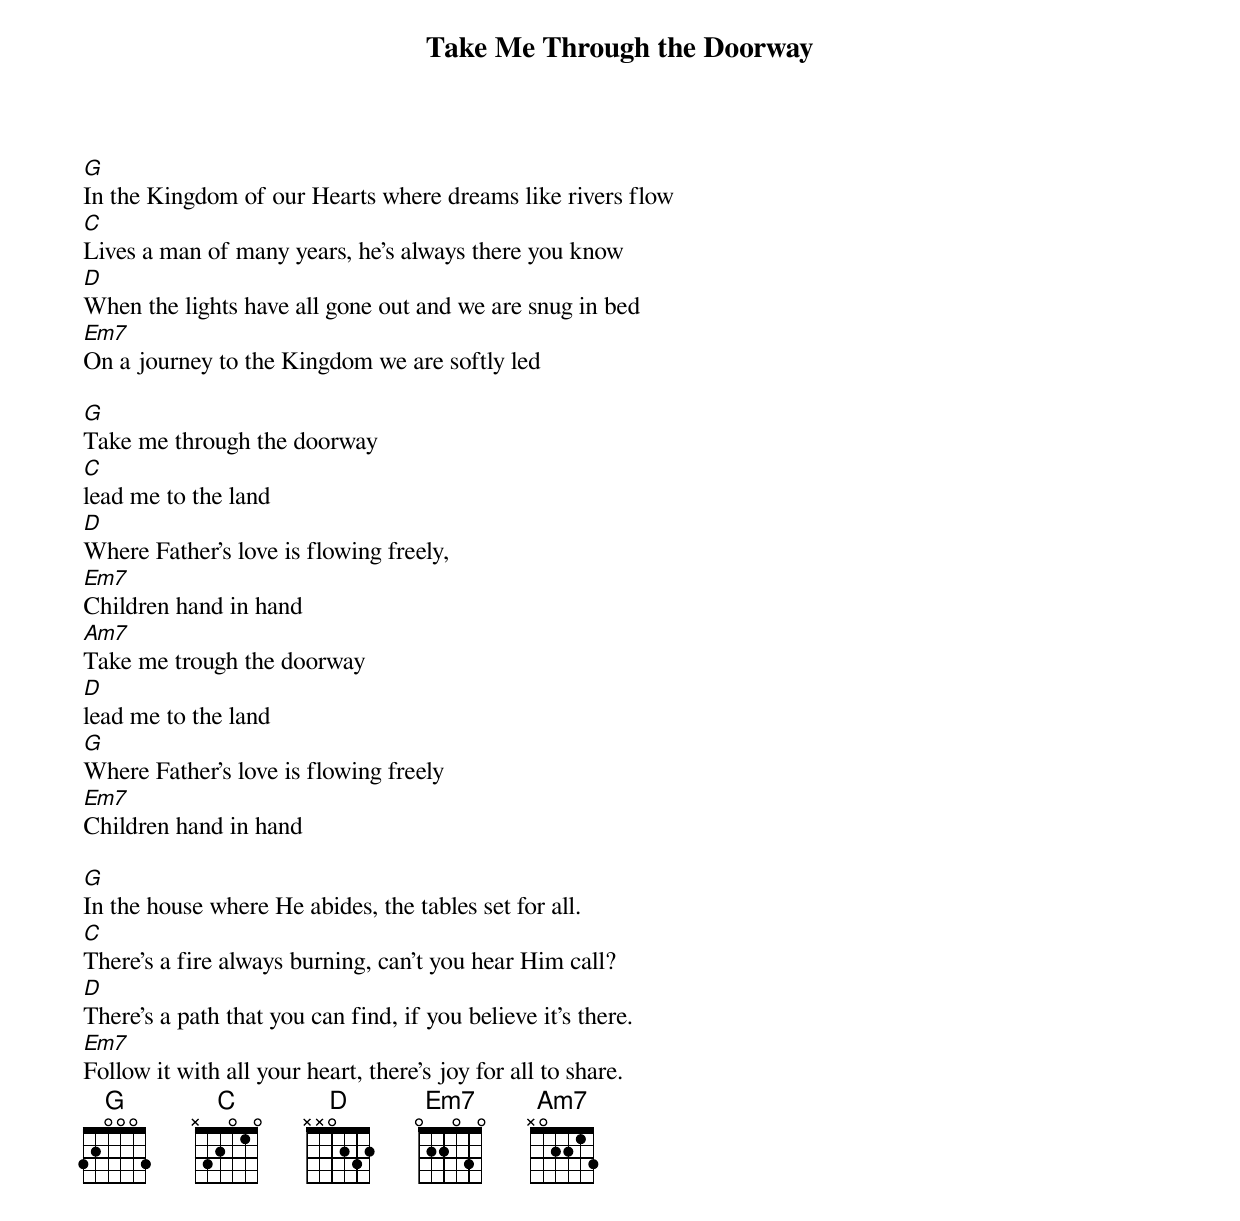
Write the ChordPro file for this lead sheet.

{title: Take Me Through the Doorway}
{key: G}

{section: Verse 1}
[G]In the Kingdom of our Hearts where dreams like rivers flow
[C]Lives a man of many years, he's always there you know
[D]When the lights have all gone out and we are snug in bed
[Em7]On a journey to the Kingdom we are softly led

{{section: Chorus}
[G]Take me through the doorway
[C]lead me to the land
[D]Where Father's love is flowing freely,
[Em7]Children hand in hand
[Am7]Take me trough the doorway
[D]lead me to the land
[G]Where Father's love is flowing freely
[Em7]Children hand in hand

{{section: Verse 2}
[G]In the house where He abides, the tables set for all.
[C]There's a fire always burning, can't you hear Him call?
[D]There's a path that you can find, if you believe it's there.
[Em7]Follow it with all your heart, there's joy for all to share.
